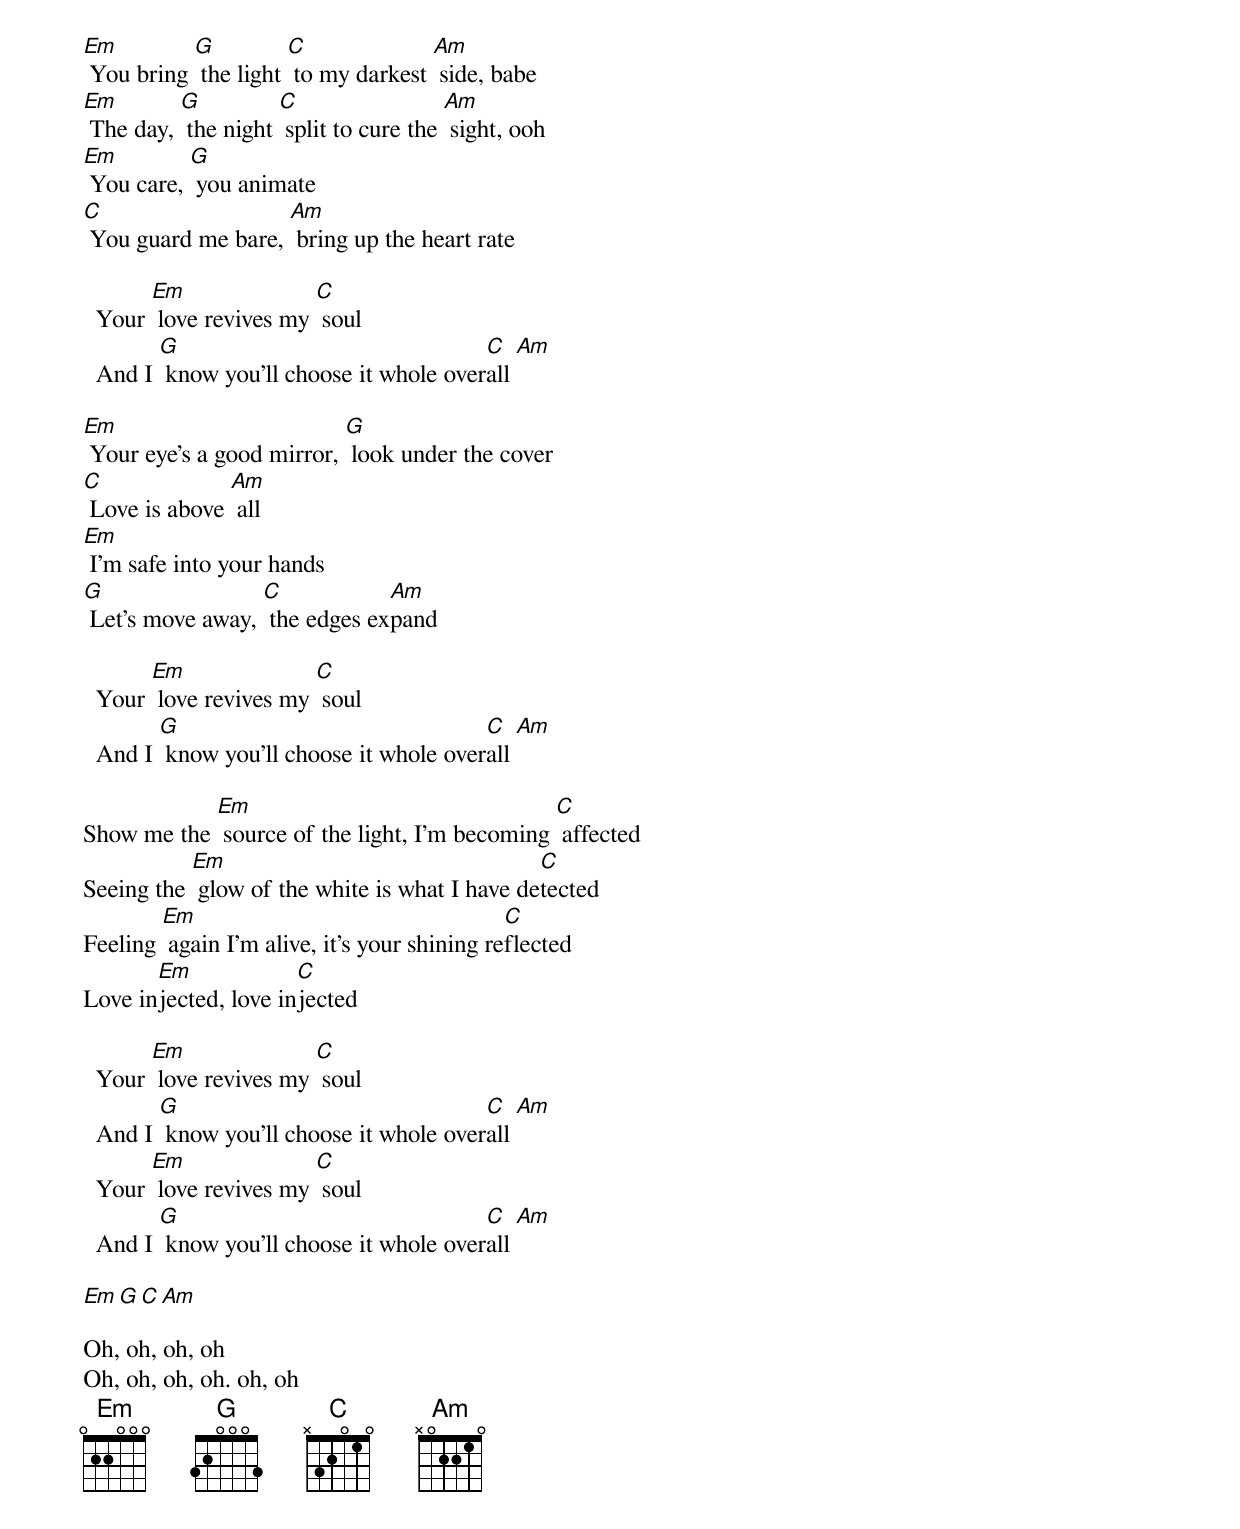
[Em] You bring [G] the light [C] to my darkest [Am] side, babe
[Em] The day, [G] the night [C] split to cure the [Am] sight, ooh
[Em] You care, [G] you animate
[C] You guard me bare, [Am] bring up the heart rate

  Your [Em] love revives my [C] soul
  And I [G] know you’ll choose it whole over[C]all [Am]

[Em] Your eye’s a good mirror, [G] look under the cover
[C] Love is above [Am] all
[Em] I’m safe into your hands
[G] Let’s move away, [C] the edges ex[Am]pand

  Your [Em] love revives my [C] soul
  And I [G] know you’ll choose it whole over[C]all [Am]

Show me the [Em] source of the light, I’m becoming [C] affected
Seeing the [Em] glow of the white is what I have de[C]tected
Feeling [Em] again I’m alive, it’s your shining re[C]flected
Love in[Em]jected, love in[C]jected

  Your [Em] love revives my [C] soul
  And I [G] know you’ll choose it whole over[C]all [Am]
  Your [Em] love revives my [C] soul
  And I [G] know you’ll choose it whole over[C]all [Am]

[Em][G][C][Am]

Oh, oh, oh, oh
Oh, oh, oh, oh. oh, oh
